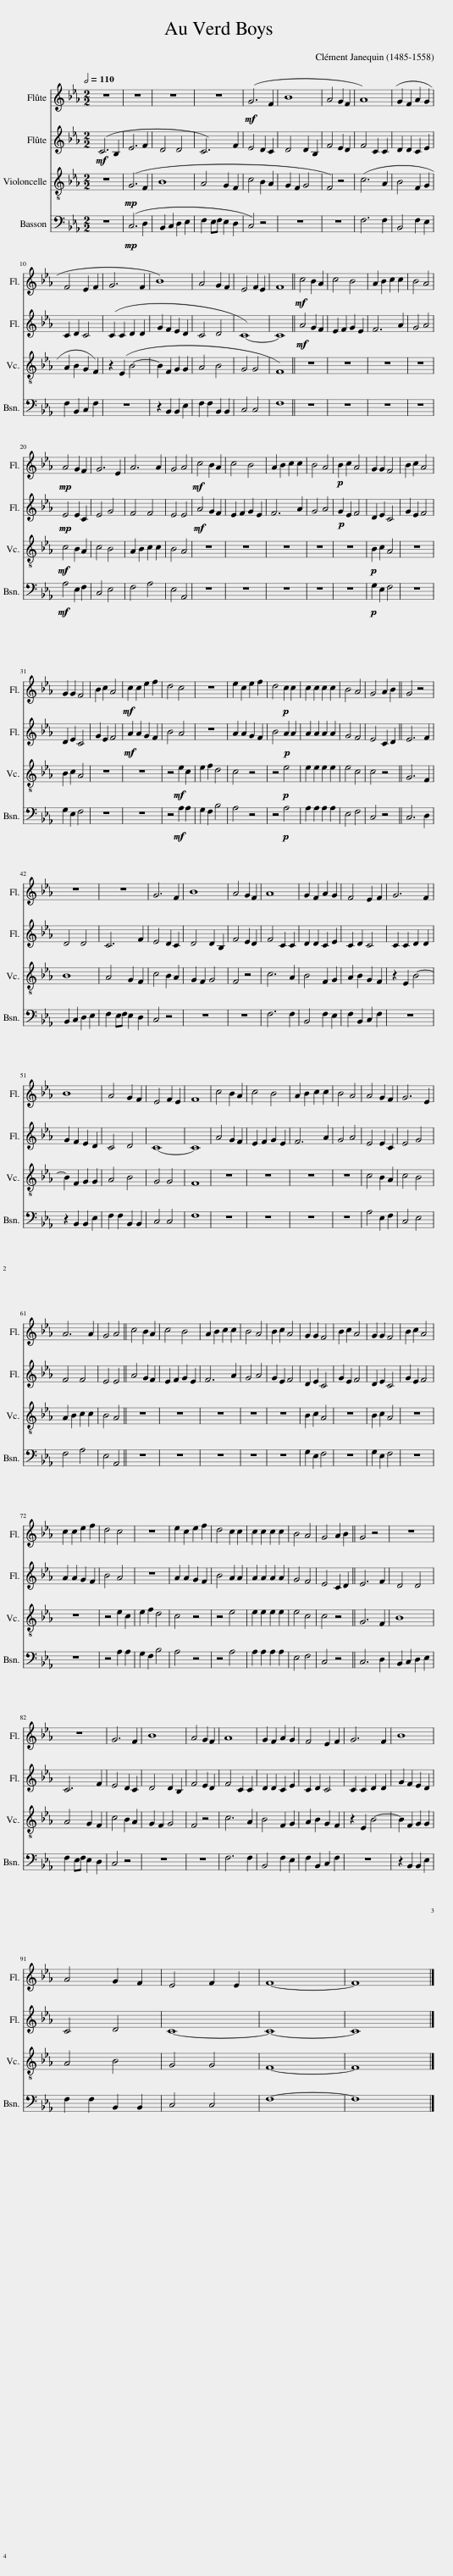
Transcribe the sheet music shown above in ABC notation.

X:1
%%score 1 2 3 4
L:1/8
Q:1/2=110
M:2/2
I:linebreak $
K:Eb
V:1 treble
V:2 treble
V:3 treble-8
V:4 bass
V:1
 z8 | z8 | z8 | z8 |!mf! (G6 F2 | %5
 B8 | A4 G2 F2 | A8) | (G2 F2 A2 G2 |$ F4 E2 F2 | %10
 G6 F2 | B8) | A4 G2 F2 | E4 F2 E2 | F8 || %15
!mf! c4 B2 A2 | c4 B4 | A2 B2 c2 c2 | B4 A4 |$!mp! A4 G2 F2 | %20
 G6 E2 | A6 A2 | G4 A4 |!mf! c4 B2 A2 | c4 B4 | %25
 A2 B2 c2 c2 | B4 A4 |!p! B2 c2 A4 | G2 G2 F4 | B2 c2 A4 |$ %30
 G2 G2 F4 | B2 c2 A4 |!mf! c2 c2 e2 f2 | d4 c4 | z8 | %35
 e2 c2 e2 f2 | d4!p! c2 c2 | c2 c2 c2 c2 | B4 A4 | G4 A2 B2 || %40
 G4 z4 |$ z8 | z8 | G6 F2 | B8 | %45
 A4 G2 F2 | A8 | G2 F2 A2 G2 | F4 E2 F2 | G6 F2 |$ %50
 B8 | A4 G2 F2 | E4 F2 E2 | F8 | c4 B2 A2 | %55
 c4 B4 | A2 B2 c2 c2 | B4 A4 | A4 G2 F2 | G6 E2 |$ %60
 A6 A2 | G4 A4 || c4 B2 A2 | c4 B4 | A2 B2 c2 c2 | %65
 B4 A4 | B2 c2 A4 | G2 G2 F4 | B2 c2 A4 | G2 G2 F4 | %70
 B2 c2 A4 |$ c2 c2 e2 f2 | d4 c4 | z8 | e2 c2 e2 f2 | %75
 d4 c2 c2 | c2 c2 c2 c2 | B4 A4 | G4 A2 B2 || G4 z4 | %80
 z8 |$ z8 | G6 F2 | B8 | A4 G2 F2 | %85
 A8 | G2 F2 A2 G2 | F4 E2 F2 | G6 F2 | B8 |$ %90
 A4 G2 F2 | E4 F2 E2 | F8- | F8 |] %94
V:2
!mf! (C6 B,2 | E6 F2 | D4 D4 | C6) F2 | E4 D2 C2 | %5
 D4 D2 B,2 | F4 E2 D2 | F4 C2 C2 | D2 D2 C2 E2 |$ C2 D2 C4 | %10
 (C2 C2 D2 D2 | G2 F2 E2 D2 | C4 D4 | C8-) | C8 || %15
!mf! A4 G2 F2 | E2 F2 G2 E2 | F6 A2 | G4 A4 |$!mp! E4 E2 C2 | %20
 E4 G4 | F4 F4 | E4 E4 |!mf! A4 G2 F2 | E2 F2 G2 E2 | %25
 F6 A2 | G4 A4 |!p! G2 E2 F4 | D2 E2 C4 | G2 E2 F4 |$ %30
 D2 E2 C4 | G2 E2 F4 |!mf! A2 A2 G2 F2 | B4 A4 | z8 | %35
 A2 A2 G2 F2 | B4!p! A2 A2 | A2 A2 A2 A2 | G4 F4 | E4 C2 D2 || %40
 E6 F2 |$ D4 D4 | C6 F2 | E4 D2 C2 | D4 D2 B,2 | %45
 F4 E2 D2 | F4 C2 C2 | D2 D2 C2 E2 | C2 D2 C4 | C2 C2 D2 D2 |$ %50
 G2 F2 E2 D2 | C4 D4 | C8- | C8 | A4 G2 F2 | %55
 E2 F2 G2 E2 | F6 A2 | G4 A4 | E4 E2 C2 | E4 G4 |$ %60
 F4 F4 | E4 E4 || A4 G2 F2 | E2 F2 G2 E2 | F6 A2 | %65
 G4 A4 | G2 E2 F4 | D2 E2 C4 | G2 E2 F4 | D2 E2 C4 | %70
 G2 E2 F4 |$ A2 A2 G2 F2 | B4 A4 | z8 | A2 A2 G2 F2 | %75
 B4 A2 A2 | A2 A2 A2 A2 | G4 F4 | E4 C2 D2 || E6 F2 | %80
 D4 D4 |$ C6 F2 | E4 D2 C2 | D4 D2 B,2 | F4 E2 D2 | %85
 F4 C2 C2 | D2 D2 C2 E2 | C2 D2 C4 | C2 C2 D2 D2 | G2 F2 E2 D2 |$ %90
 C4 D4 | C8- | C8- | C8 |] %94
V:3
 z8 |!mp! (G6 F2 | B8 | A4 G2 F2 | c4 B2 A2 | %5
 G2 F2 G4 | F4) z4 | (c6 A2 | B4 F2 G2 |$ A2 B2 G2 F2) | %10
 z2 (E2 B4- | B2 F2 G2 G2 | A4 B4 | G4 G4 | F8) || %15
 z8 | z8 | z8 | z8 |$!mf! c4 B2 A2 | %20
 c4 B4 | A2 B2 c2 c2 | B4 A4 | z8 | z8 | %25
 z8 | z8 | z8 |!p! B2 c2 A4 | z8 |$ %30
 B2 c2 A4 | z8 | z8 | z4!mf! e2 c2 | e2 f2 d4 | %35
 c4 z4 | z4!p! e4 | e2 e2 e2 e2 | e4 c4 | c4 z4 || %40
 G6 F2 |$ B8 | A4 G2 F2 | c4 B2 A2 | G2 F2 G4 | %45
 F4 z4 | c6 A2 | B4 F2 G2 | A2 B2 G2 F2 | z2 E2 B4- |$ %50
 B2 F2 G2 G2 | A4 B4 | G4 G4 | F8 | z8 | %55
 z8 | z8 | z8 | c4 B2 A2 | c4 B4 |$ %60
 A2 B2 c2 c2 | B4 A4 || z8 | z8 | z8 | %65
 z8 | z8 | B2 c2 A4 | z8 | B2 c2 A4 | %70
 z8 |$ z8 | z4 e2 c2 | e2 f2 d4 | c4 z4 | %75
 z4 e4 | e2 e2 e2 e2 | e4 c4 | c4 z4 || G6 F2 | %80
 B8 |$ A4 G2 F2 | c4 B2 A2 | G2 F2 G4 | F4 z4 | %85
 c6 A2 | B4 F2 G2 | A2 B2 G2 F2 | z2 E2 B4- | B2 F2 G2 G2 |$ %90
 A4 B4 | G4 G4 | F8- | F8 |] %94
V:4
 z8 |!mp! (C,6 D,2 | B,,2 C,2 D,2 E,2 | F,2 E,F, E,2 D,2 | C,4) z4 | %5
 z8 | z8 | F,6 F,2 | B,,4 F,2 E,2 |$ F,2 B,,2 C,2 F,2 | %10
 z8 | z2 B,,2 B,,2 E,2 | F,2 F,2 B,,2 B,,2 | C,4 C,4 | F,8 || %15
 z8 | z8 | z8 | z8 |$!mf! A,4 E,2 F,2 | %20
 C,4 E,4 | F,4 A,4 | E,4 A,,4 | z8 | z8 | %25
 z8 | z8 | z8 |!p! G,2 E,2 F,4 | z8 |$ %30
 G,2 E,2 F,4 | z8 | z8 | z4!mf! A,2 A,2 | G,2 F,2 B,4 | %35
 A,4 z4 | z4!p! A,4 | A,2 A,2 A,2 A,2 | E,4 F,4 | C,4 z4 || %40
 C,6 D,2 |$ B,,2 C,2 D,2 E,2 | F,2 E,F, E,2 D,2 | C,4 z4 | z8 | %45
 z8 | F,6 F,2 | B,,4 F,2 E,2 | F,2 B,,2 C,2 F,2 | z8 |$ %50
 z2 B,,2 B,,2 E,2 | F,2 F,2 B,,2 B,,2 | C,4 C,4 | F,8 | z8 | %55
 z8 | z8 | z8 | A,4 E,2 F,2 | C,4 E,4 |$ %60
 F,4 A,4 | E,4 A,,4 || z8 | z8 | z8 | %65
 z8 | z8 | G,2 E,2 F,4 | z8 | G,2 E,2 F,4 | %70
 z8 |$ z8 | z4 A,2 A,2 | G,2 F,2 B,4 | A,4 z4 | %75
 z4 A,4 | A,2 A,2 A,2 A,2 | E,4 F,4 | C,4 z4 || C,6 D,2 | %80
 B,,2 C,2 D,2 E,2 |$ F,2 E,F, E,2 D,2 | C,4 z4 | z8 | z8 | %85
 F,6 F,2 | B,,4 F,2 E,2 | F,2 B,,2 C,2 F,2 | z8 | z2 B,,2 B,,2 E,2 |$ %90
 F,2 F,2 B,,2 B,,2 | C,4 C,4 | F,8- | F,8 |] %94
